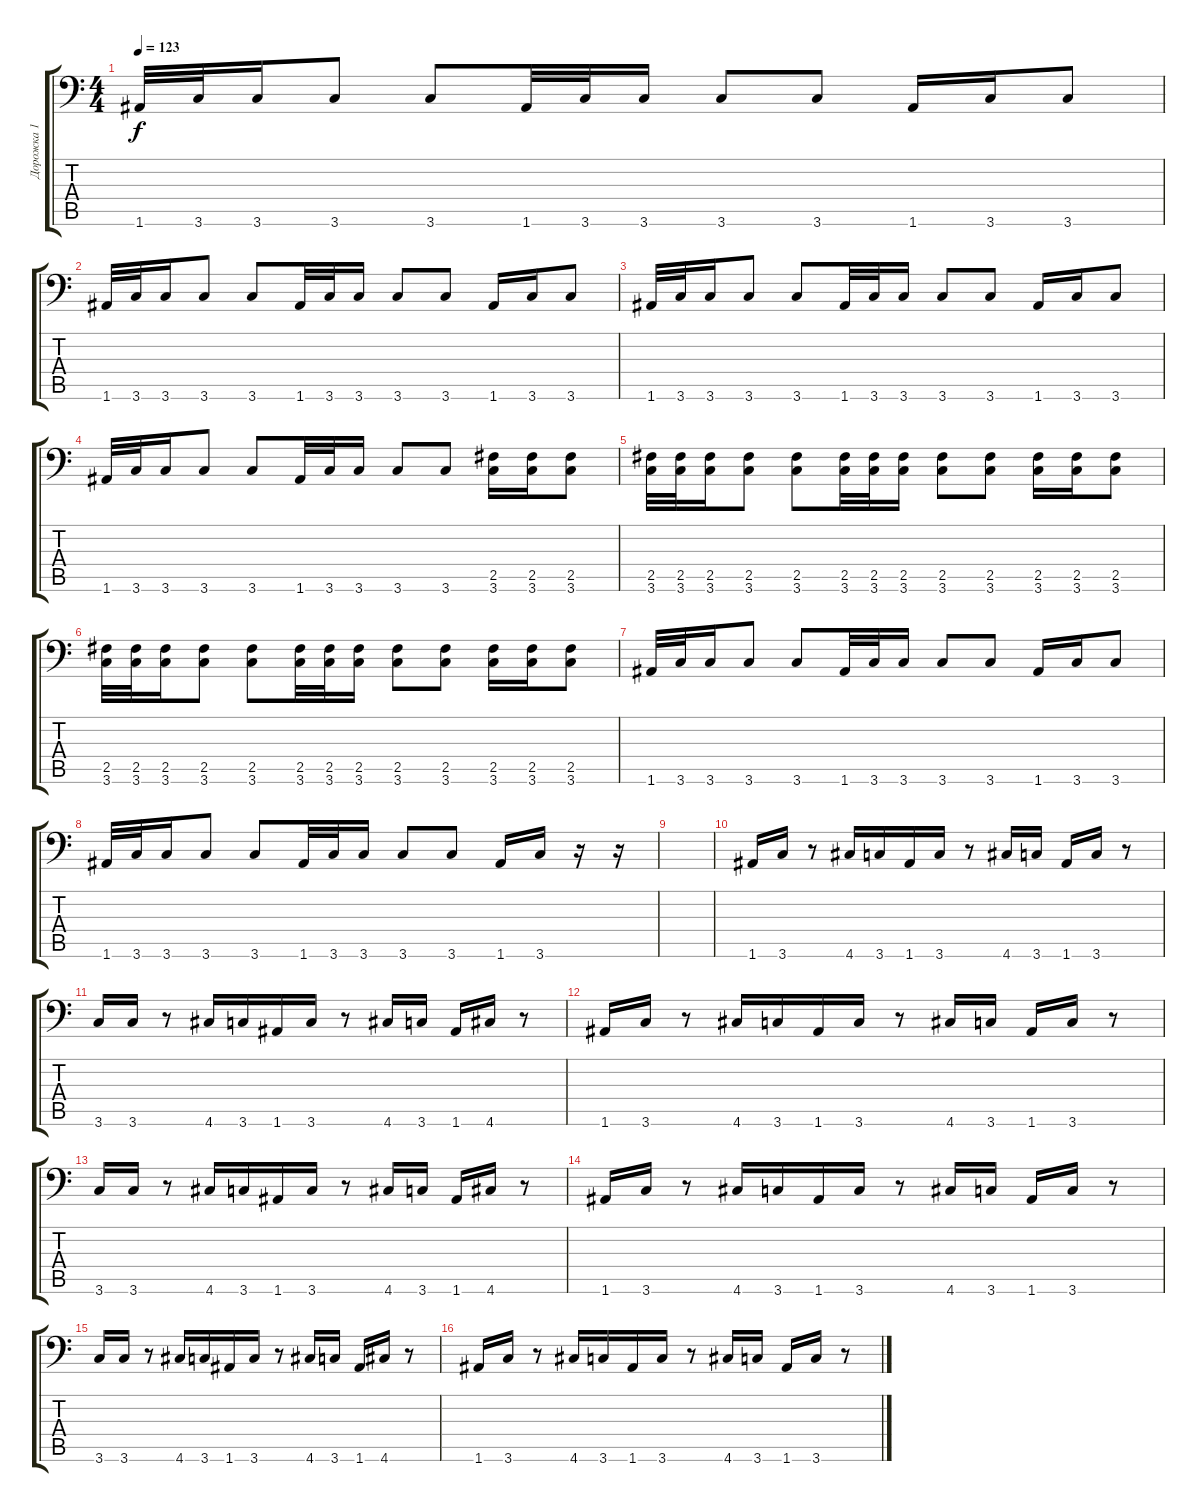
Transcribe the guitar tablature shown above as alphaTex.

\track ("Дорожка 1" "Дорожка 1") {instrument distortionguitar}
\staff {score tabs}
\tuning (B3 Gb3 D3 A2 E2 A1) {hide}
\ts (4 4)
\tempo 123
\clef f4
\ks c
1.6.32{dy f} 3.6.32 3.6.16 3.6.8 3.6.8 1.6.32 3.6.32 3.6.16 3.6.8 3.6.8 1.6.16 3.6.16 3.6.8 |
1.6.32 3.6.32 3.6.16 3.6.8 3.6.8 1.6.32 3.6.32 3.6.16 3.6.8 3.6.8 1.6.16 3.6.16 3.6.8 |
1.6.32 3.6.32 3.6.16 3.6.8 3.6.8 1.6.32 3.6.32 3.6.16 3.6.8 3.6.8 1.6.16 3.6.16 3.6.8 |
1.6.32 3.6.32 3.6.16 3.6.8 3.6.8 1.6.32 3.6.32 3.6.16 3.6.8 3.6.8 (2.5 3.6).16 (2.5 3.6).16 (2.5 3.6).8 |
(2.5 3.6).32 (2.5 3.6).32 (2.5 3.6).16 (2.5 3.6).8 (2.5 3.6).8 (2.5 3.6).32 (2.5 3.6).32 (2.5 3.6).16 (2.5 3.6).8 (2.5 3.6).8 (2.5 3.6).16 (2.5 3.6).16 (2.5 3.6).8 |
(2.5 3.6).32 (2.5 3.6).32 (2.5 3.6).16 (2.5 3.6).8 (2.5 3.6).8 (2.5 3.6).32 (2.5 3.6).32 (2.5 3.6).16 (2.5 3.6).8 (2.5 3.6).8 (2.5 3.6).16 (2.5 3.6).16 (2.5 3.6).8 |
1.6.32 3.6.32 3.6.16 3.6.8 3.6.8 1.6.32 3.6.32 3.6.16 3.6.8 3.6.8 1.6.16 3.6.16 3.6.8 |
1.6.32 3.6.32 3.6.16 3.6.8 3.6.8 1.6.32 3.6.32 3.6.16 3.6.8 3.6.8 1.6.16 3.6.16 r.16 r.16 |
|
1.6.16 3.6.16 r.8 4.6.16 3.6.16 1.6.16 3.6.16 r.8 4.6.16 3.6.16 1.6.16 3.6.16 r.8 |
3.6.16 3.6.16 r.8 4.6.16 3.6.16 1.6.16 3.6.16 r.8 4.6.16 3.6.16 1.6.16 4.6.16 r.8 |
1.6.16 3.6.16 r.8 4.6.16 3.6.16 1.6.16 3.6.16 r.8 4.6.16 3.6.16 1.6.16 3.6.16 r.8 |
3.6.16 3.6.16 r.8 4.6.16 3.6.16 1.6.16 3.6.16 r.8 4.6.16 3.6.16 1.6.16 4.6.16 r.8 |
1.6.16 3.6.16 r.8 4.6.16 3.6.16 1.6.16 3.6.16 r.8 4.6.16 3.6.16 1.6.16 3.6.16 r.8 |
3.6.16 3.6.16 r.8 4.6.16 3.6.16 1.6.16 3.6.16 r.8 4.6.16 3.6.16 1.6.16 4.6.16 r.8 |
1.6.16 3.6.16 r.8 4.6.16 3.6.16 1.6.16 3.6.16 r.8 4.6.16 3.6.16 1.6.16 3.6.16 r.8
